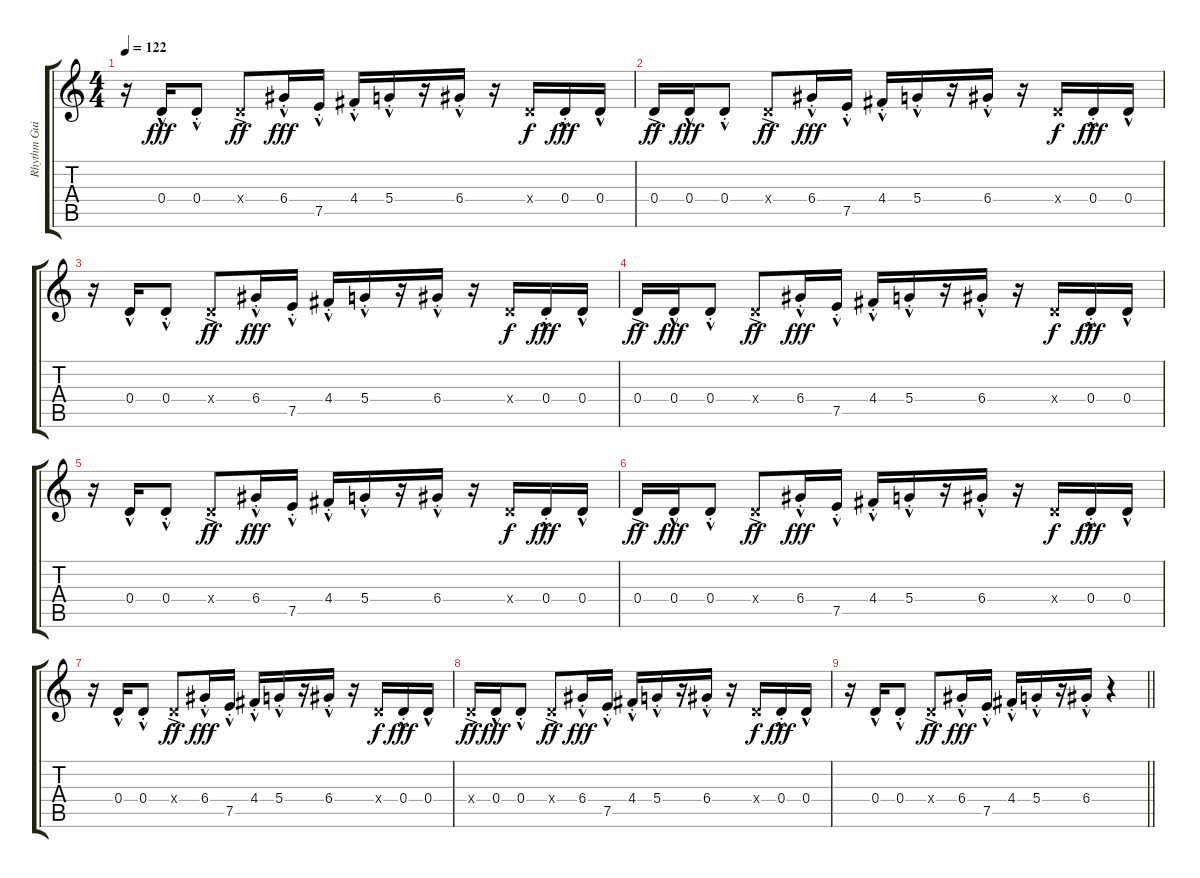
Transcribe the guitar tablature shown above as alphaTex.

\track ("Rhythm Guitar" "Rhythm Gui") {instrument electricguitarmuted}
\staff {score tabs}
\tuning (E4 B3 G3 D3 A2 E2) {hide}
\ts (4 4)
\tempo 122
\clef g2
\ks c
r.16{dy fff} 0.4{hac}.16 0.4{hac st}.8 0.4{ac x}.8{dy ff} 6.4{hac st}.16{dy fff} 7.5{hac st}.16 4.4{hac st}.16 5.4{hac st}.16 r.16 6.4{hac st}.16 r.16 0.4{x}.16{dy f} 0.4{hac st}.16{dy fff} 0.4{hac}.16 |
0.4{ac}.16{dy ff} 0.4{hac}.16{dy fff} 0.4{hac st}.8 0.4{ac x}.8{dy ff} 6.4{hac st}.16{dy fff} 7.5{hac st}.16 4.4{hac st}.16 5.4{hac st}.16 r.16 6.4{hac st}.16 r.16 0.4{x}.16{dy f} 0.4{hac st}.16{dy fff} 0.4{hac}.16 |
r.16 0.4{hac}.16 0.4{hac st}.8 0.4{ac x}.8{dy ff} 6.4{hac st}.16{dy fff} 7.5{hac st}.16 4.4{hac st}.16 5.4{hac st}.16 r.16 6.4{hac st}.16 r.16 0.4{x}.16{dy f} 0.4{hac st}.16{dy fff} 0.4{hac}.16 |
0.4{ac}.16{dy ff} 0.4{hac}.16{dy fff} 0.4{hac st}.8 0.4{ac x}.8{dy ff} 6.4{hac st}.16{dy fff} 7.5{hac st}.16 4.4{hac st}.16 5.4{hac st}.16 r.16 6.4{hac st}.16 r.16 0.4{x}.16{dy f} 0.4{hac st}.16{dy fff} 0.4{hac}.16 |
r.16 0.4{hac}.16 0.4{hac st}.8 0.4{ac x}.8{dy ff} 6.4{hac st}.16{dy fff} 7.5{hac st}.16 4.4{hac st}.16 5.4{hac st}.16 r.16 6.4{hac st}.16 r.16 0.4{x}.16{dy f} 0.4{hac st}.16{dy fff} 0.4{hac}.16 |
0.4{ac}.16{dy ff} 0.4{hac}.16{dy fff} 0.4{hac st}.8 0.4{ac x}.8{dy ff} 6.4{hac st}.16{dy fff} 7.5{hac st}.16 4.4{hac st}.16 5.4{hac st}.16 r.16 6.4{hac st}.16 r.16 0.4{x}.16{dy f} 0.4{hac st}.16{dy fff} 0.4{hac}.16 |
r.16 0.4{hac}.16 0.4{hac st}.8 0.4{ac x}.8{dy ff} 6.4{hac st}.16{dy fff} 7.5{hac st}.16 4.4{hac st}.16 5.4{hac st}.16 r.16 6.4{hac st}.16 r.16 0.4{x}.16{dy f} 0.4{hac st}.16{dy fff} 0.4{hac}.16 |
0.4{ac x}.16{dy ff} 0.4{hac}.16{dy fff} 0.4{hac st}.8 0.4{ac x}.8{dy ff} 6.4{hac st}.16{dy fff} 7.5{hac st}.16 4.4{hac st}.16 5.4{hac st}.16 r.16 6.4{hac st}.16 r.16 0.4{x}.16{dy f} 0.4{hac st}.16{dy fff} 0.4{hac}.16 |
\barLineRight lightlight
r.16 0.4{hac}.16 0.4{hac st}.8 0.4{ac x}.8{dy ff} 6.4{hac st}.16{dy fff} 7.5{hac st}.16 4.4{hac st}.16 5.4{hac st}.16 r.16 6.4{hac st}.16 r.4
